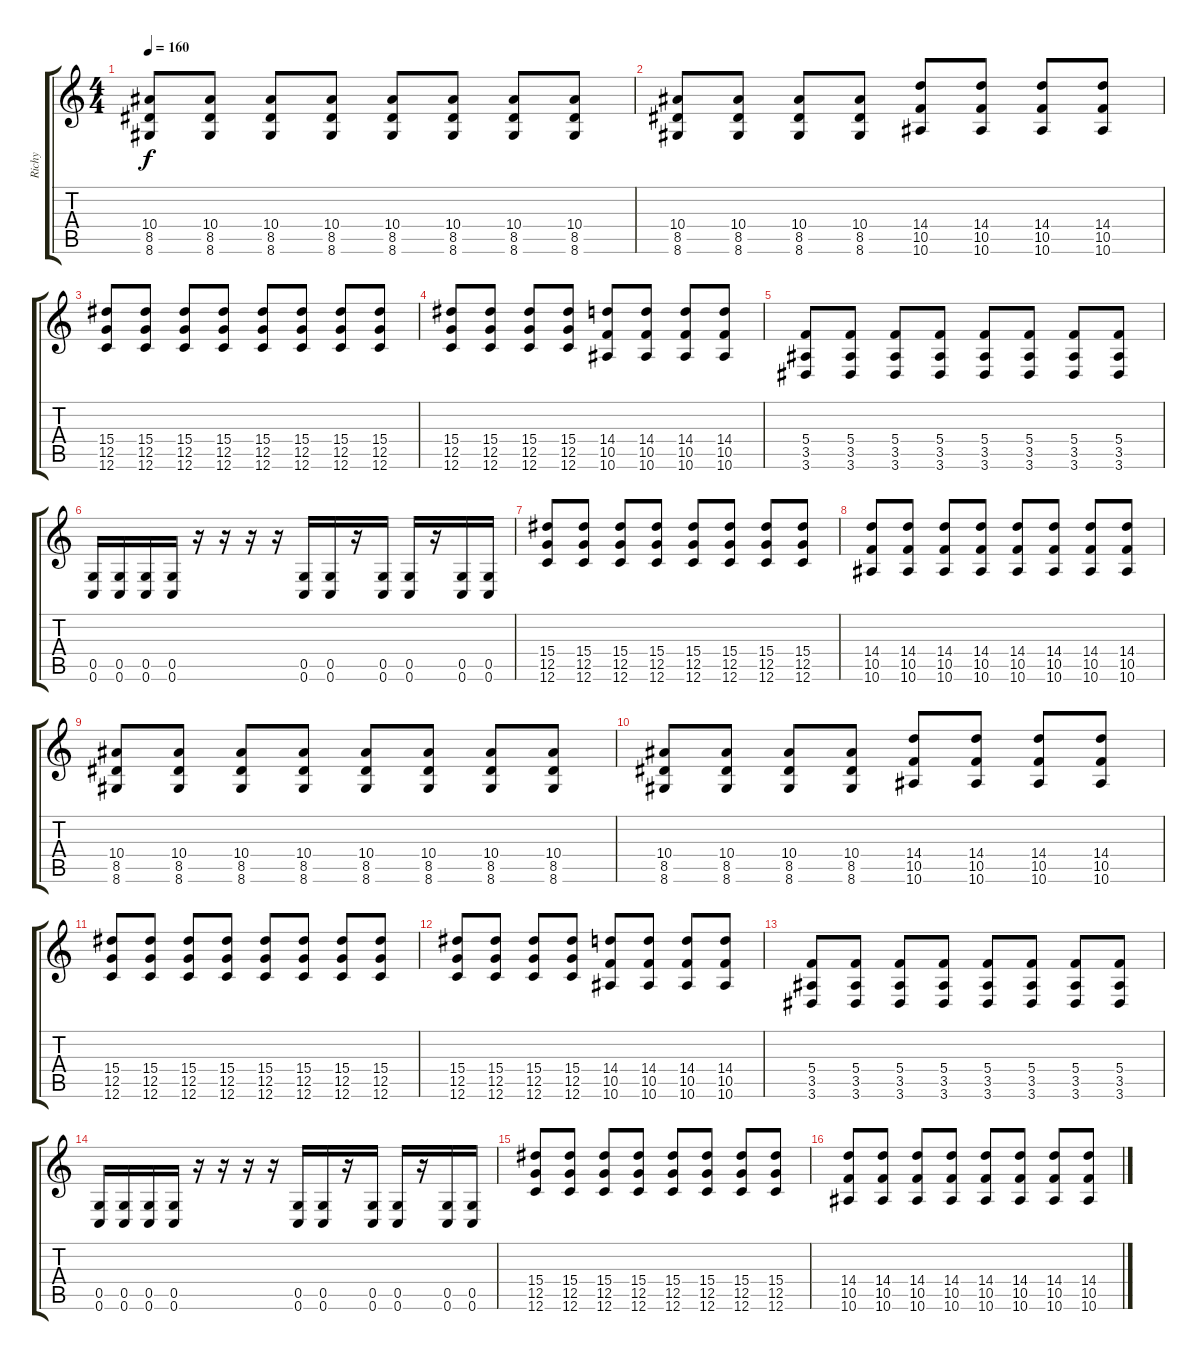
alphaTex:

\track ("Richy" "Richy") {instrument distortionguitar}
\staff {score tabs}
\tuning (D4 A3 F3 C3 G2 C2) {hide}
\ts (4 4)
\tempo 160
\clef g2
\ks c
(10.4 8.5 8.6).8{dy f} (10.4 8.5 8.6).8 (10.4 8.5 8.6).8 (10.4 8.5 8.6).8 (10.4 8.5 8.6).8 (10.4 8.5 8.6).8 (10.4 8.5 8.6).8 (10.4 8.5 8.6).8 |
(10.4 8.5 8.6).8 (10.4 8.5 8.6).8 (10.4 8.5 8.6).8 (10.4 8.5 8.6).8 (14.4 10.5 10.6).8 (14.4 10.5 10.6).8 (14.4 10.5 10.6).8 (14.4 10.5 10.6).8 |
(15.4 12.5 12.6).8 (15.4 12.5 12.6).8 (15.4 12.5 12.6).8 (15.4 12.5 12.6).8 (15.4 12.5 12.6).8 (15.4 12.5 12.6).8 (15.4 12.5 12.6).8 (15.4 12.5 12.6).8 |
(15.4 12.5 12.6).8 (15.4 12.5 12.6).8 (15.4 12.5 12.6).8 (15.4 12.5 12.6).8 (14.4 10.5 10.6).8 (14.4 10.5 10.6).8 (14.4 10.5 10.6).8 (14.4 10.5 10.6).8 |
(5.4 3.5 3.6).8 (5.4 3.5 3.6).8 (5.4 3.5 3.6).8 (5.4 3.5 3.6).8 (5.4 3.5 3.6).8 (5.4 3.5 3.6).8 (5.4 3.5 3.6).8 (5.4 3.5 3.6).8 |
(0.5 0.6).16 (0.5 0.6).16 (0.5 0.6).16 (0.5 0.6).16 r.16 r.16 r.16 r.16 (0.5 0.6).16 (0.5 0.6).16 r.16 (0.5 0.6).16 (0.5 0.6).16 r.16 (0.5 0.6).16 (0.5 0.6).16 |
(15.4 12.5 12.6).8 (15.4 12.5 12.6).8 (15.4 12.5 12.6).8 (15.4 12.5 12.6).8 (15.4 12.5 12.6).8 (15.4 12.5 12.6).8 (15.4 12.5 12.6).8 (15.4 12.5 12.6).8 |
(14.4 10.5 10.6).8 (14.4 10.5 10.6).8 (14.4 10.5 10.6).8 (14.4 10.5 10.6).8 (14.4 10.5 10.6).8 (14.4 10.5 10.6).8 (14.4 10.5 10.6).8 (14.4 10.5 10.6).8 |
(10.4 8.5 8.6).8 (10.4 8.5 8.6).8 (10.4 8.5 8.6).8 (10.4 8.5 8.6).8 (10.4 8.5 8.6).8 (10.4 8.5 8.6).8 (10.4 8.5 8.6).8 (10.4 8.5 8.6).8 |
(10.4 8.5 8.6).8 (10.4 8.5 8.6).8 (10.4 8.5 8.6).8 (10.4 8.5 8.6).8 (14.4 10.5 10.6).8 (14.4 10.5 10.6).8 (14.4 10.5 10.6).8 (14.4 10.5 10.6).8 |
(15.4 12.5 12.6).8 (15.4 12.5 12.6).8 (15.4 12.5 12.6).8 (15.4 12.5 12.6).8 (15.4 12.5 12.6).8 (15.4 12.5 12.6).8 (15.4 12.5 12.6).8 (15.4 12.5 12.6).8 |
(15.4 12.5 12.6).8 (15.4 12.5 12.6).8 (15.4 12.5 12.6).8 (15.4 12.5 12.6).8 (14.4 10.5 10.6).8 (14.4 10.5 10.6).8 (14.4 10.5 10.6).8 (14.4 10.5 10.6).8 |
(5.4 3.5 3.6).8 (5.4 3.5 3.6).8 (5.4 3.5 3.6).8 (5.4 3.5 3.6).8 (5.4 3.5 3.6).8 (5.4 3.5 3.6).8 (5.4 3.5 3.6).8 (5.4 3.5 3.6).8 |
(0.5 0.6).16 (0.5 0.6).16 (0.5 0.6).16 (0.5 0.6).16 r.16 r.16 r.16 r.16 (0.5 0.6).16 (0.5 0.6).16 r.16 (0.5 0.6).16 (0.5 0.6).16 r.16 (0.5 0.6).16 (0.5 0.6).16 |
(15.4 12.5 12.6).8 (15.4 12.5 12.6).8 (15.4 12.5 12.6).8 (15.4 12.5 12.6).8 (15.4 12.5 12.6).8 (15.4 12.5 12.6).8 (15.4 12.5 12.6).8 (15.4 12.5 12.6).8 |
(14.4 10.5 10.6).8 (14.4 10.5 10.6).8 (14.4 10.5 10.6).8 (14.4 10.5 10.6).8 (14.4 10.5 10.6).8 (14.4 10.5 10.6).8 (14.4 10.5 10.6).8 (14.4 10.5 10.6).8
